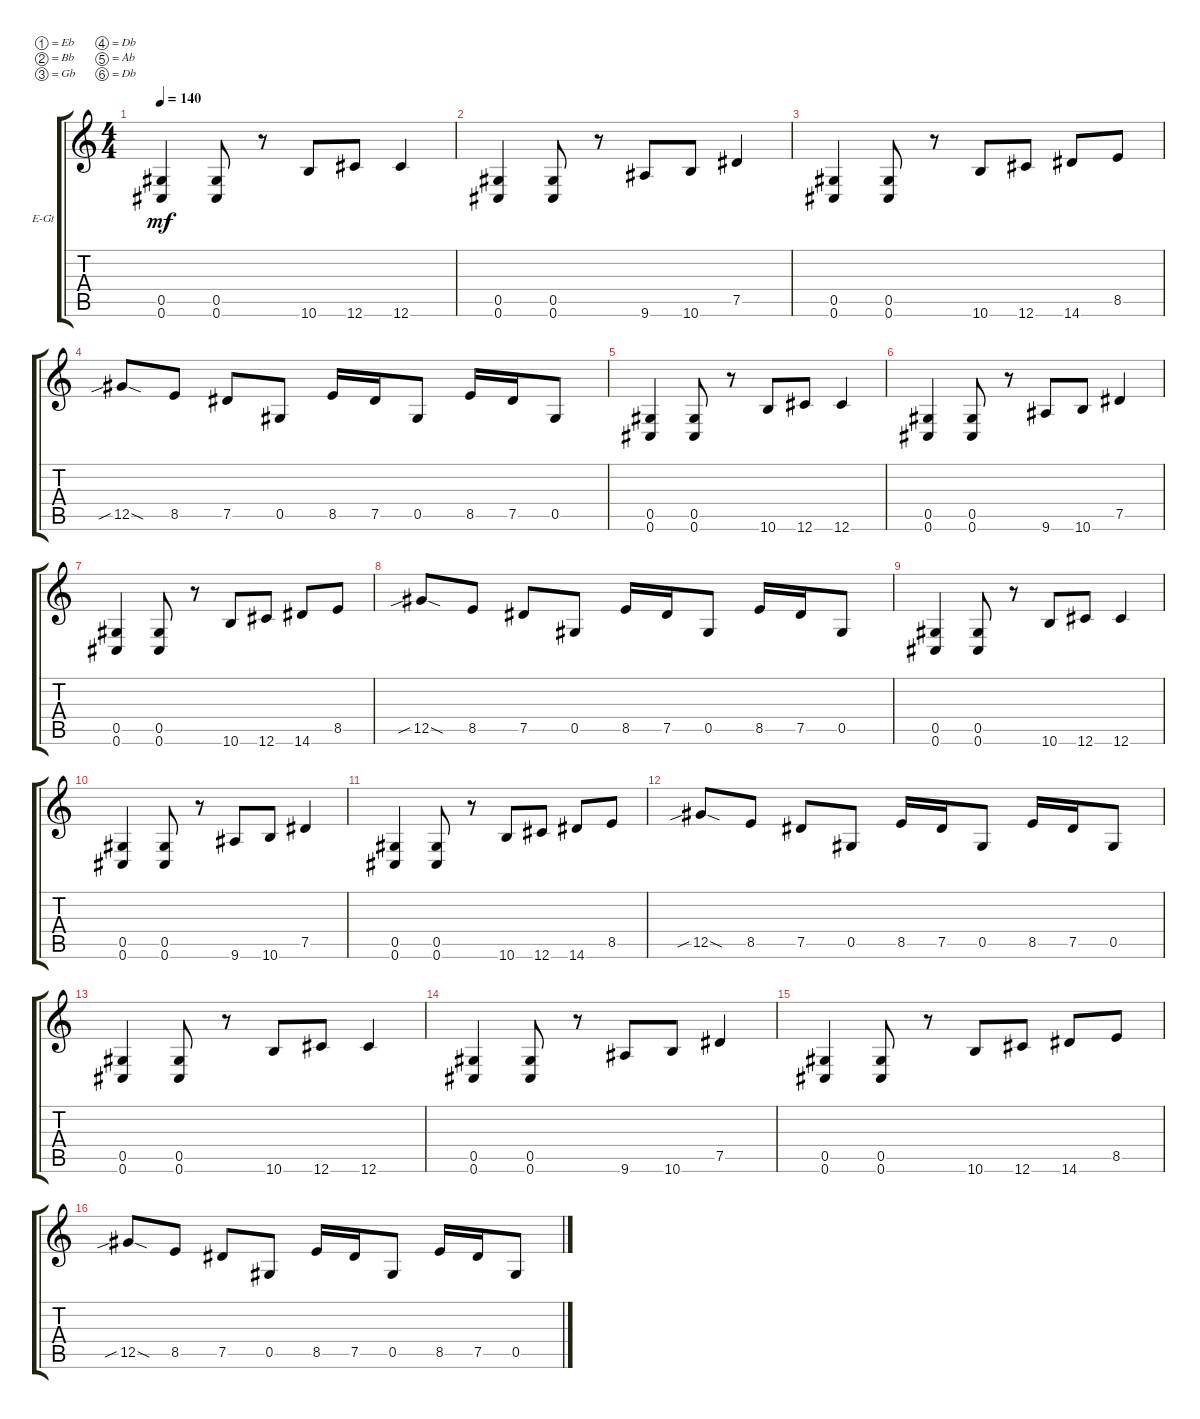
\defaultSystemsLayout 4
\bracketExtendMode groupsimilarinstruments
\firstSystemTrackNameOrientation horizontal
\otherSystemsTrackNameOrientation horizontal
\track ("Electric Guitar" "E-Gt") {instrument distortionguitar}
\staff {score tabs}
\tuning (Eb4 Bb3 Gb3 Db3 Ab2 Db2)
\ts (4 4)
\tempo 140
\clef g2
\ks c
(0.6 0.5).4{dy mf} (0.6 0.5).8 r.8 10.6.8 12.6.8 12.6.4 |
(0.6 0.5).4 (0.6 0.5).8 r.8 9.6.8 10.6.8 7.5.4 |
(0.6 0.5).4 (0.6 0.5).8 r.8 10.6.8 12.6.8 14.6.8 8.5.8 |
12.5{sib sod}.8 8.5.8 7.5.8 0.5.8 8.5.16 7.5.16 0.5.8 8.5.16 7.5.16 0.5.8 |
(0.6 0.5).4 (0.6 0.5).8 r.8 10.6.8 12.6.8 12.6.4 |
(0.6 0.5).4 (0.6 0.5).8 r.8 9.6.8 10.6.8 7.5.4 |
(0.6 0.5).4 (0.6 0.5).8 r.8 10.6.8 12.6.8 14.6.8 8.5.8 |
12.5{sib sod}.8 8.5.8 7.5.8 0.5.8 8.5.16 7.5.16 0.5.8 8.5.16 7.5.16 0.5.8 |
(0.6 0.5).4 (0.6 0.5).8 r.8 10.6.8 12.6.8 12.6.4 |
(0.6 0.5).4 (0.6 0.5).8 r.8 9.6.8 10.6.8 7.5.4 |
(0.6 0.5).4 (0.6 0.5).8 r.8 10.6.8 12.6.8 14.6.8 8.5.8 |
12.5{sib sod}.8 8.5.8 7.5.8 0.5.8 8.5.16 7.5.16 0.5.8 8.5.16 7.5.16 0.5.8 |
(0.6 0.5).4 (0.6 0.5).8 r.8 10.6.8 12.6.8 12.6.4 |
(0.6 0.5).4 (0.6 0.5).8 r.8 9.6.8 10.6.8 7.5.4 |
(0.6 0.5).4 (0.6 0.5).8 r.8 10.6.8 12.6.8 14.6.8 8.5.8 |
12.5{sib sod}.8 8.5.8 7.5.8 0.5.8 8.5.16 7.5.16 0.5.8 8.5.16 7.5.16 0.5.8
